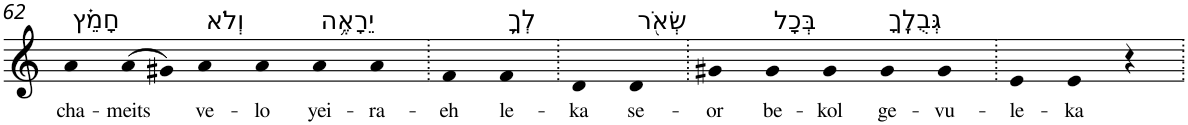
**kern	**text
*part1	*part1
*staff1	*staff1
*I"Piano	*
*I'Pno	*
!!LO:PB:g=z
*clefG2	*
*k[]	*
=62	=62
!LO:TX:a:t=חָמֵ֗ץ	!
!	!LO:LY:b
4a	cha-
!	!LO:LY:b
(>8a	-meits
8g#X)	.
!LO:TX:a:t=וְלֹא	!
!	!LO:LY:b
4a	ve-
!	!LO:LY:b
4a	-lo
!LO:TX:a:t=יֵרָאֶ֥ה	!
!	!LO:LY:b
4a	yei-
!	!LO:LY:b
4a	-ra-
=63.	=63.
!	!LO:LY:b
4f	-eh
!LO:TX:a:t=לְךָ֛	!
!	!LO:LY:b
4f	le-
=64.	=64.
!	!LO:LY:b
4d	-ka
!LO:TX:a:t=שְׂאֹ֖ר	!
!	!LO:LY:b
4d	se-
=65.	=65.
!	!LO:LY:b
4g#X	-or
!LO:TX:a:t=בְּכָל	!
!	!LO:LY:b
4g#	be-
!	!LO:LY:b
4g#	-kol
!LO:TX:a:t=גְּבֻלֶֽךָ	!
!	!LO:LY:b
4g#	ge-
!	!LO:LY:b
4g#	-vu-
=66.	=66.
!	!LO:LY:b
4e	-le-
!	!LO:LY:b
4e	-ka
4r	.
=.	=.
*-	*-
